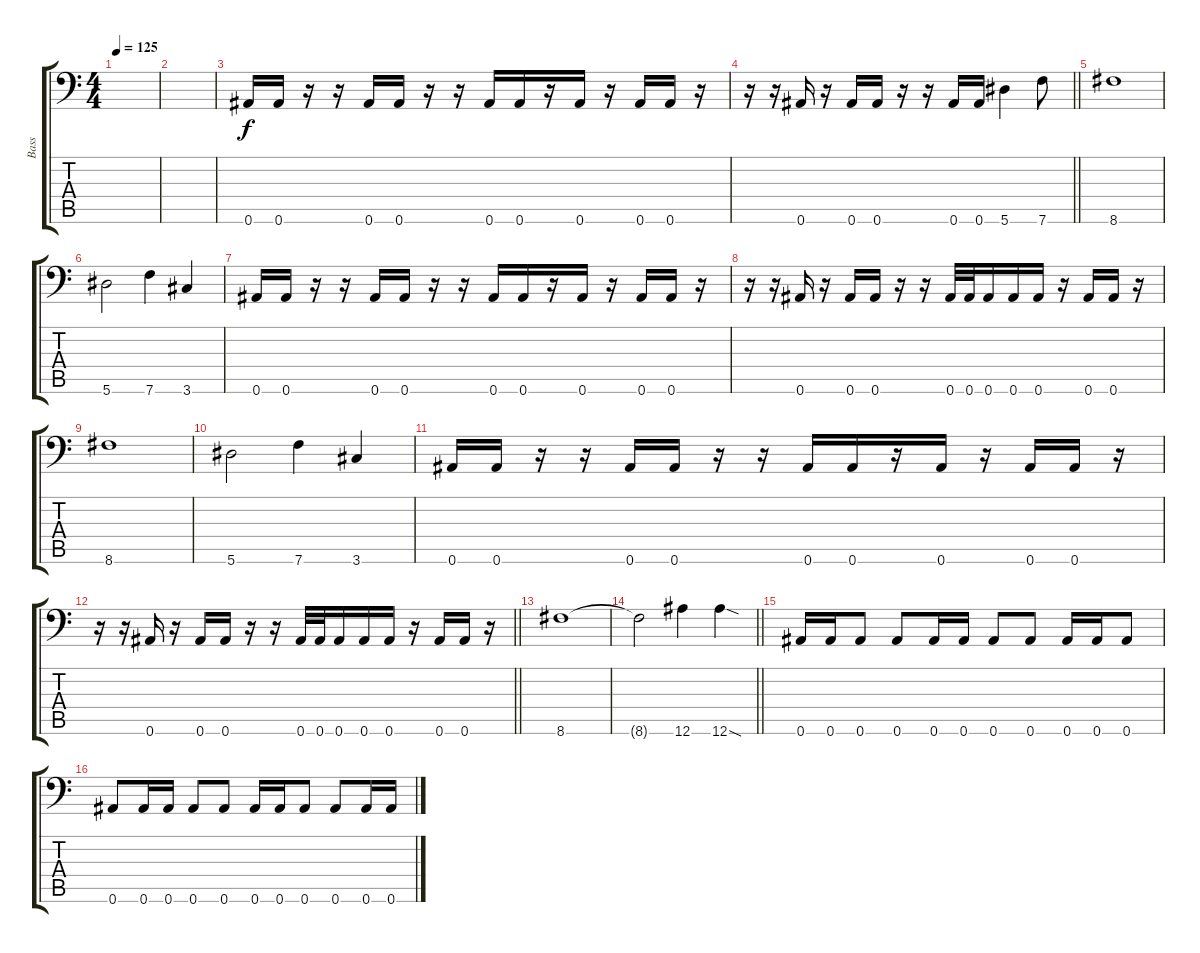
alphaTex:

\track ("Bass" "Bass") {instrument electricbassfinger}
\staff {score tabs}
\tuning (C4 G3 Eb3 Bb2 F2 Bb1) {hide}
\ts (4 4)
\tempo 125
\clef f4
\ks c
|
|
0.6.16 0.6.16 r.16 r.16 0.6.16 0.6.16 r.16 r.16 0.6.16 0.6.16 r.16 0.6.16 r.16 0.6.16 0.6.16 r.16 |
\barLineRight lightlight
r.16 r.16 0.6.16 r.16 0.6.16 0.6.16 r.16 r.16 0.6.16 0.6.16 5.6.4 7.6.8 |
\section ("" "")
8.6.1 |
5.6.2 7.6.4 3.6.4 |
0.6.16 0.6.16 r.16 r.16 0.6.16 0.6.16 r.16 r.16 0.6.16 0.6.16 r.16 0.6.16 r.16 0.6.16 0.6.16 r.16 |
r.16 r.16 0.6.16 r.16 0.6.16 0.6.16 r.16 r.16 0.6.32 0.6.32 0.6.16 0.6.16 0.6.16 r.16 0.6.16 0.6.16 r.16 |
8.6.1 |
5.6.2 7.6.4 3.6.4 |
0.6.16 0.6.16 r.16 r.16 0.6.16 0.6.16 r.16 r.16 0.6.16 0.6.16 r.16 0.6.16 r.16 0.6.16 0.6.16 r.16 |
\barLineRight lightlight
r.16 r.16 0.6.16 r.16 0.6.16 0.6.16 r.16 r.16 0.6.32 0.6.32 0.6.16 0.6.16 0.6.16 r.16 0.6.16 0.6.16 r.16 |
\section ("" "")
8.6.1 |
\barLineRight lightlight
8.6{t}.2 12.6.4 12.6{sod}.4 |
\section ("" "")
0.6.16 0.6.16 0.6.8 0.6.8 0.6.16 0.6.16 0.6.8 0.6.8 0.6.16 0.6.16 0.6.8 |
0.6.8 0.6.16 0.6.16 0.6.8 0.6.8 0.6.16 0.6.16 0.6.8 0.6.8 0.6.16 0.6.16
